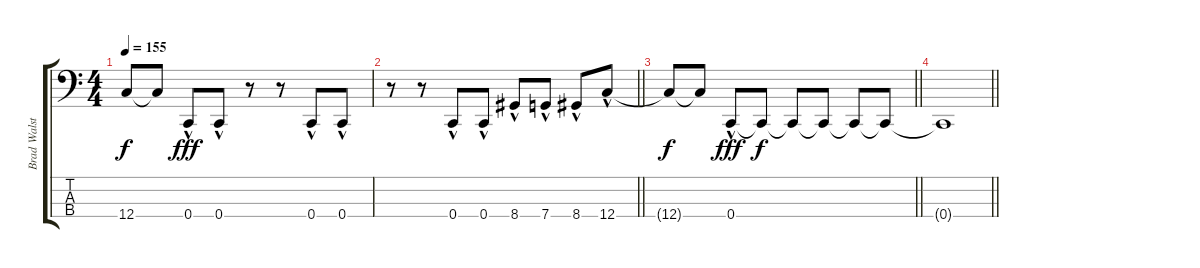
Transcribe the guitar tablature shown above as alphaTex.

\track ("Brad Walst" "Brad Walst") {instrument electricbassfinger}
\staff {score tabs}
\tuning (F2 C2 G1 C1) {hide}
\ts (4 4)
\tempo 155
\clef f4
\ks c
12.4{t}.8{dy f} 12.4{t}.8 0.4{hac}.8{dy fff} 0.4{hac}.8 r.8 r.8 0.4{hac}.8 0.4{hac}.8 |
\barLineRight lightlight
r.8 r.8 0.4{hac}.8 0.4{hac}.8 8.4{hac}.8 7.4{hac}.8 8.4{hac}.8 12.4{hac}.8 |
\barLineRight lightlight
12.4{t}.8{dy f} 12.4{t}.8 0.4{hac}.8{dy fff} 0.4{t}.8{dy f} 0.4{t}.8 0.4{t}.8 0.4{t}.8 0.4{t}.8 |
\barLineRight lightlight
0.4{t}.1
